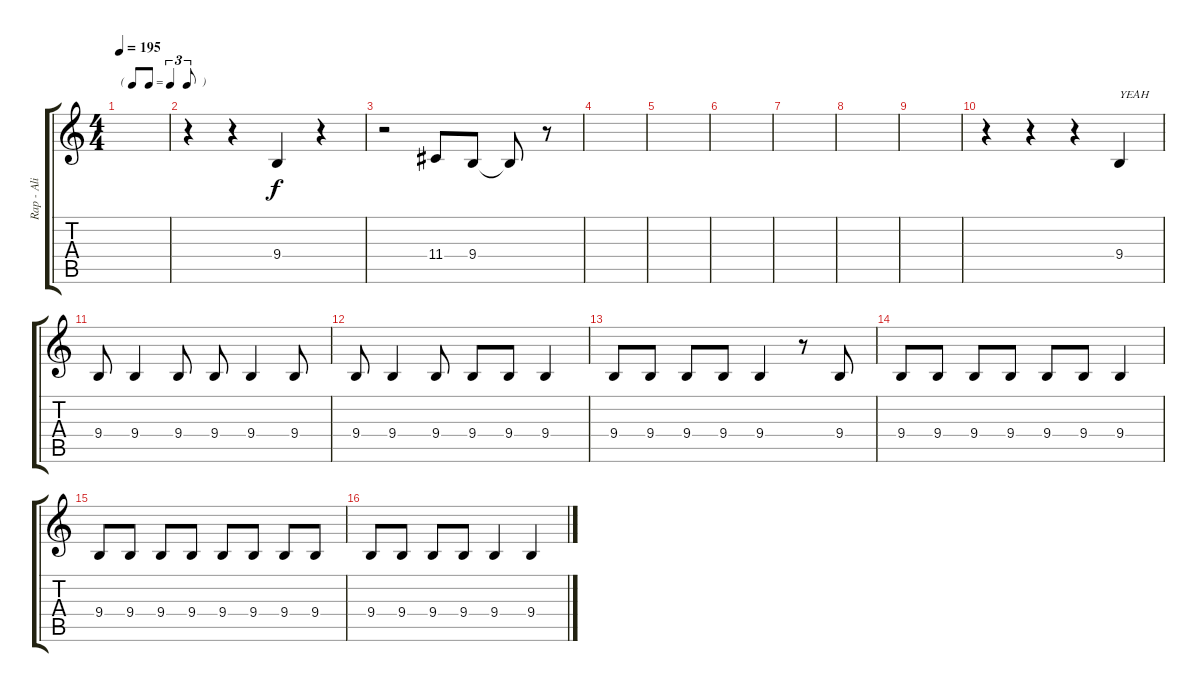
\track ("Rap - Ali" "Rap - Ali") {instrument altosax}
\staff {score tabs}
\tuning (E4 B3 G3 D3 A2 E2) {hide}
\ts (4 4)
\tf triplet8th
\tempo 195
\clef g2
\ks c
|
r.4 r.4 9.4.4 r.4 |
r.2 11.4.8 9.4.8 9.4{t}.8 r.8 |
|
|
|
|
|
|
r.4 r.4 r.4 9.4.4{txt "YEAH"} |
9.4.8 9.4.4 9.4.8 9.4.8 9.4.4 9.4.8 |
9.4.8 9.4.4 9.4.8 9.4.8 9.4.8 9.4.4 |
9.4.8 9.4.8 9.4.8 9.4.8 9.4.4 r.8 9.4.8 |
9.4.8 9.4.8 9.4.8 9.4.8 9.4.8 9.4.8 9.4.4 |
9.4.8 9.4.8 9.4.8 9.4.8 9.4.8 9.4.8 9.4.8 9.4.8 |
9.4.8 9.4.8 9.4.8 9.4.8 9.4.4 9.4.4
